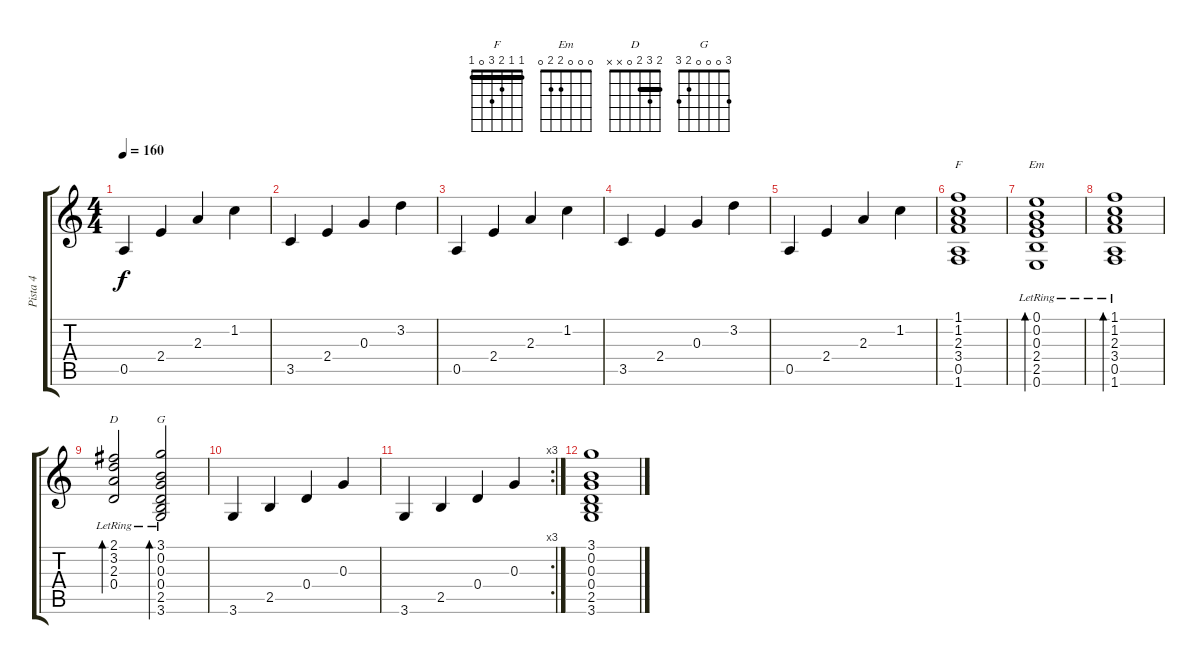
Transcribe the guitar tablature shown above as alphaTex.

\track ("Pista 4" "Pista 4") {instrument electricguitarjazz}
\staff {score tabs}
\tuning (E4 B3 G3 D3 A2 E2) {hide}
\chord ("F" 1 1 2 3 0 1) {barre 1}
\chord ("Em" 0 0 0 2 2 0)
\chord ("D" 2 3 2 0 x x) {barre 2}
\chord ("G" 3 0 0 0 2 3)
\ts (4 4)
\tempo 160
\clef g2
\ks c
0.5.4{dy f} 2.4.4 2.3.4 1.2.4 |
3.5.4 2.4.4 0.3.4 3.2.4 |
0.5.4 2.4.4 2.3.4 1.2.4 |
3.5.4 2.4.4 0.3.4 3.2.4 |
0.5.4 2.4.4 2.3.4 1.2.4 |
(1.1 1.2 2.3 3.4 0.5 1.6).1{ch "F"} |
(0.1 0.2 0.3 2.4{lr} 2.5 0.6).1{bd 480 ch "Em"} |
(1.1 1.2 2.3{lr} 3.4 0.5 1.6).1{bd 480} |
(2.1{lr} 3.2 2.3 0.4).2{bd 480 ch "D"} (3.1 0.2 0.3 0.4{lr} 2.5 3.6).2{bd 480 ch "G"} |
3.6.4 2.5.4 0.4.4 0.3.4 |
\rc 3
3.6.4 2.5.4 0.4.4 0.3.4 |
(3.1 0.2 0.3 0.4 2.5 3.6).1
